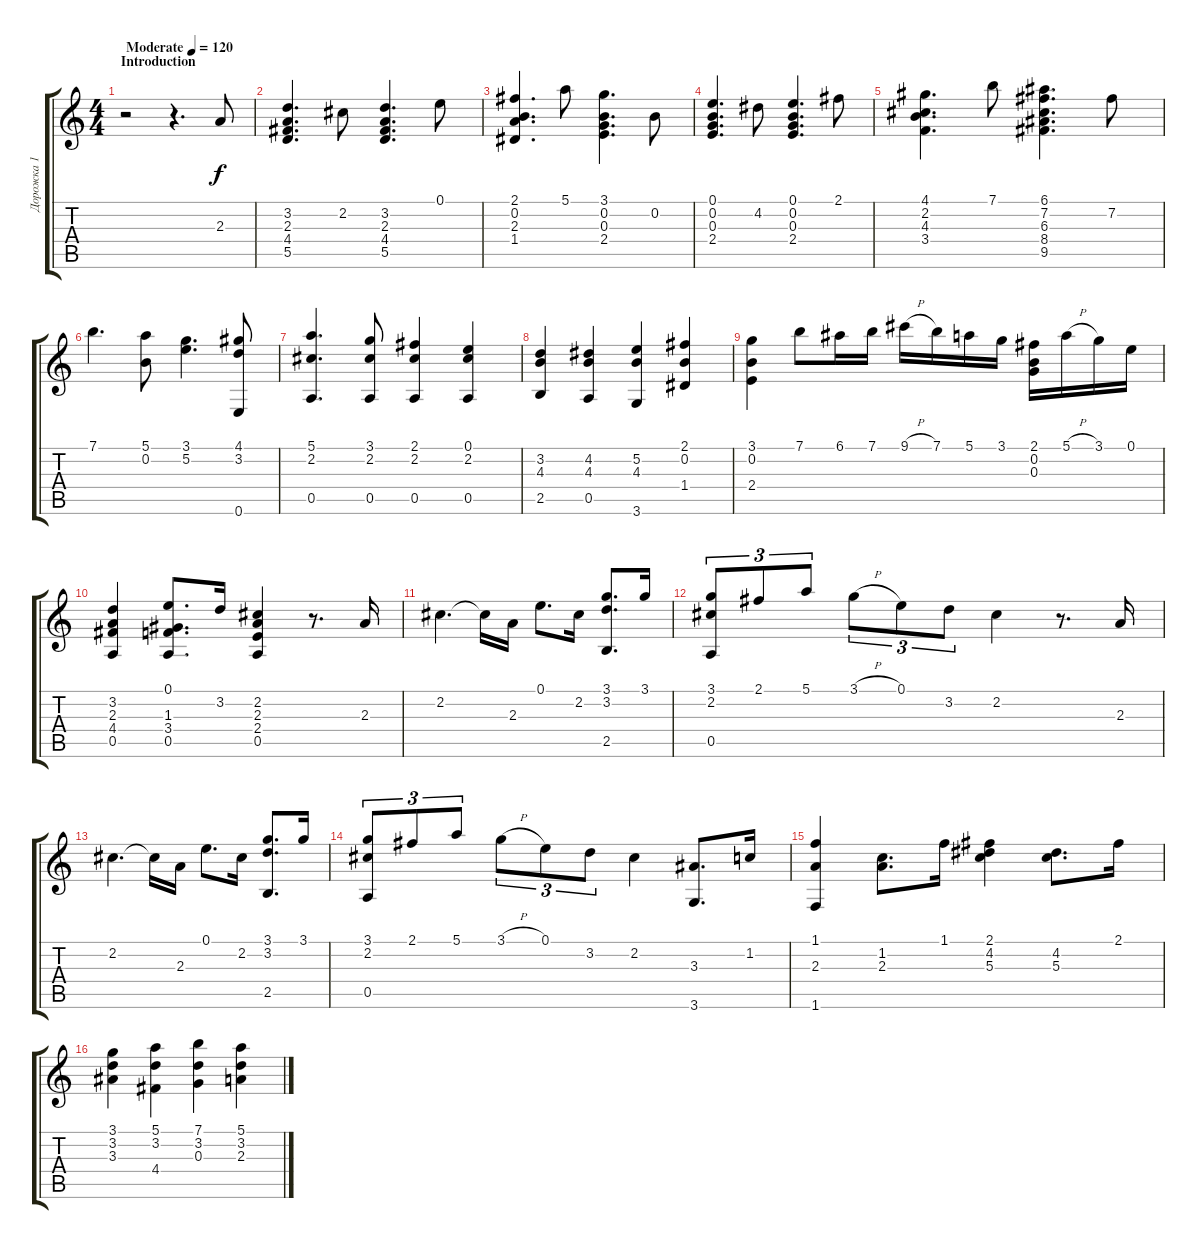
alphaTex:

\track ("Дорожка 1" "Дорожка 1") {instrument acousticguitarnylon}
\staff {score tabs}
\tuning (E4 B3 G3 D3 A2 E2) {hide}
\ts (4 4)
\section ("" "Introduction")
\tempo (120 "Moderate")
\clef g2
\ks c
r.2{dy f instrument acousticguitarnylon} r.4{d} 2.3.8 |
(3.2 2.3 4.4 5.5).4{d} 2.2.8 (3.2 2.3 4.4 5.5).4{d} 0.1.8 |
(2.1 0.2 2.3 1.4).4{d} 5.1.8 (3.1 0.2 0.3 2.4).4{d} 0.2.8 |
(0.1 0.2 0.3 2.4).4{d} 4.2.8 (0.1 0.2 0.3 2.4).4{d} 2.1.8 |
(4.1 2.2 4.3 3.4).4{d} 7.1.8 (6.1 7.2 6.3 8.4 9.5).4{d} 7.2.8 |
7.1.4{d} (5.1 0.2).8 (3.1 5.2).4{d} (4.1 3.2 0.6).8 |
(5.1 2.2 0.5).4{d} (3.1 2.2 0.5).8 (2.1 2.2 0.5).4 (0.1 2.2 0.5).4 |
(3.2 4.3 2.5).4 (4.2 4.3 0.5).4 (5.2 4.3 3.6).4 (2.1 0.2 1.4).4 |
(3.1 0.2 2.4).4 7.1.8 6.1.16 7.1.16 9.1{h}.16 7.1.16 5.1.16 3.1.16 (2.1 0.2 0.3).16 5.1{h}.16 3.1.16 0.1.16 |
(3.2 2.3 4.4 0.5).4 (0.1 1.3 3.4 0.5).8{d} 3.2.16 (2.2 2.3 2.4 0.5).4 r.8{d} 2.3.16 |
2.2.4{d} 2.2{t}.16 2.3.16 0.1.8{d} 2.2.16 (3.1 3.2 2.5).8{d} 3.1.16 |
(3.1 2.2 0.5).8{tu (3 2)} 2.1.8{tu (3 2)} 5.1.8{tu (3 2)} 3.1{h}.8{tu (3 2)} 0.1.8{tu (3 2)} 3.2.8{tu (3 2)} 2.2.4 r.8{d} 2.3.16 |
2.2.4{d} 2.2{t}.16 2.3.16 0.1.8{d} 2.2.16 (3.1 3.2 2.5).8{d} 3.1.16 |
(3.1 2.2 0.5).8{tu (3 2)} 2.1.8{tu (3 2)} 5.1.8{tu (3 2)} 3.1{h}.8{tu (3 2)} 0.1.8{tu (3 2)} 3.2.8{tu (3 2)} 2.2.4 (3.3 3.6).8{d} 1.2.16 |
(1.1 2.3 1.6).4 (1.2 2.3).8{d} 1.1.16 (2.1 4.2 5.3).4 (4.2 5.3).8{d} 2.1.16 |
(3.1 3.2 3.3).4 (5.1 3.2 4.4).4 (7.1 3.2 0.3).4 (5.1 3.2 2.3).4
